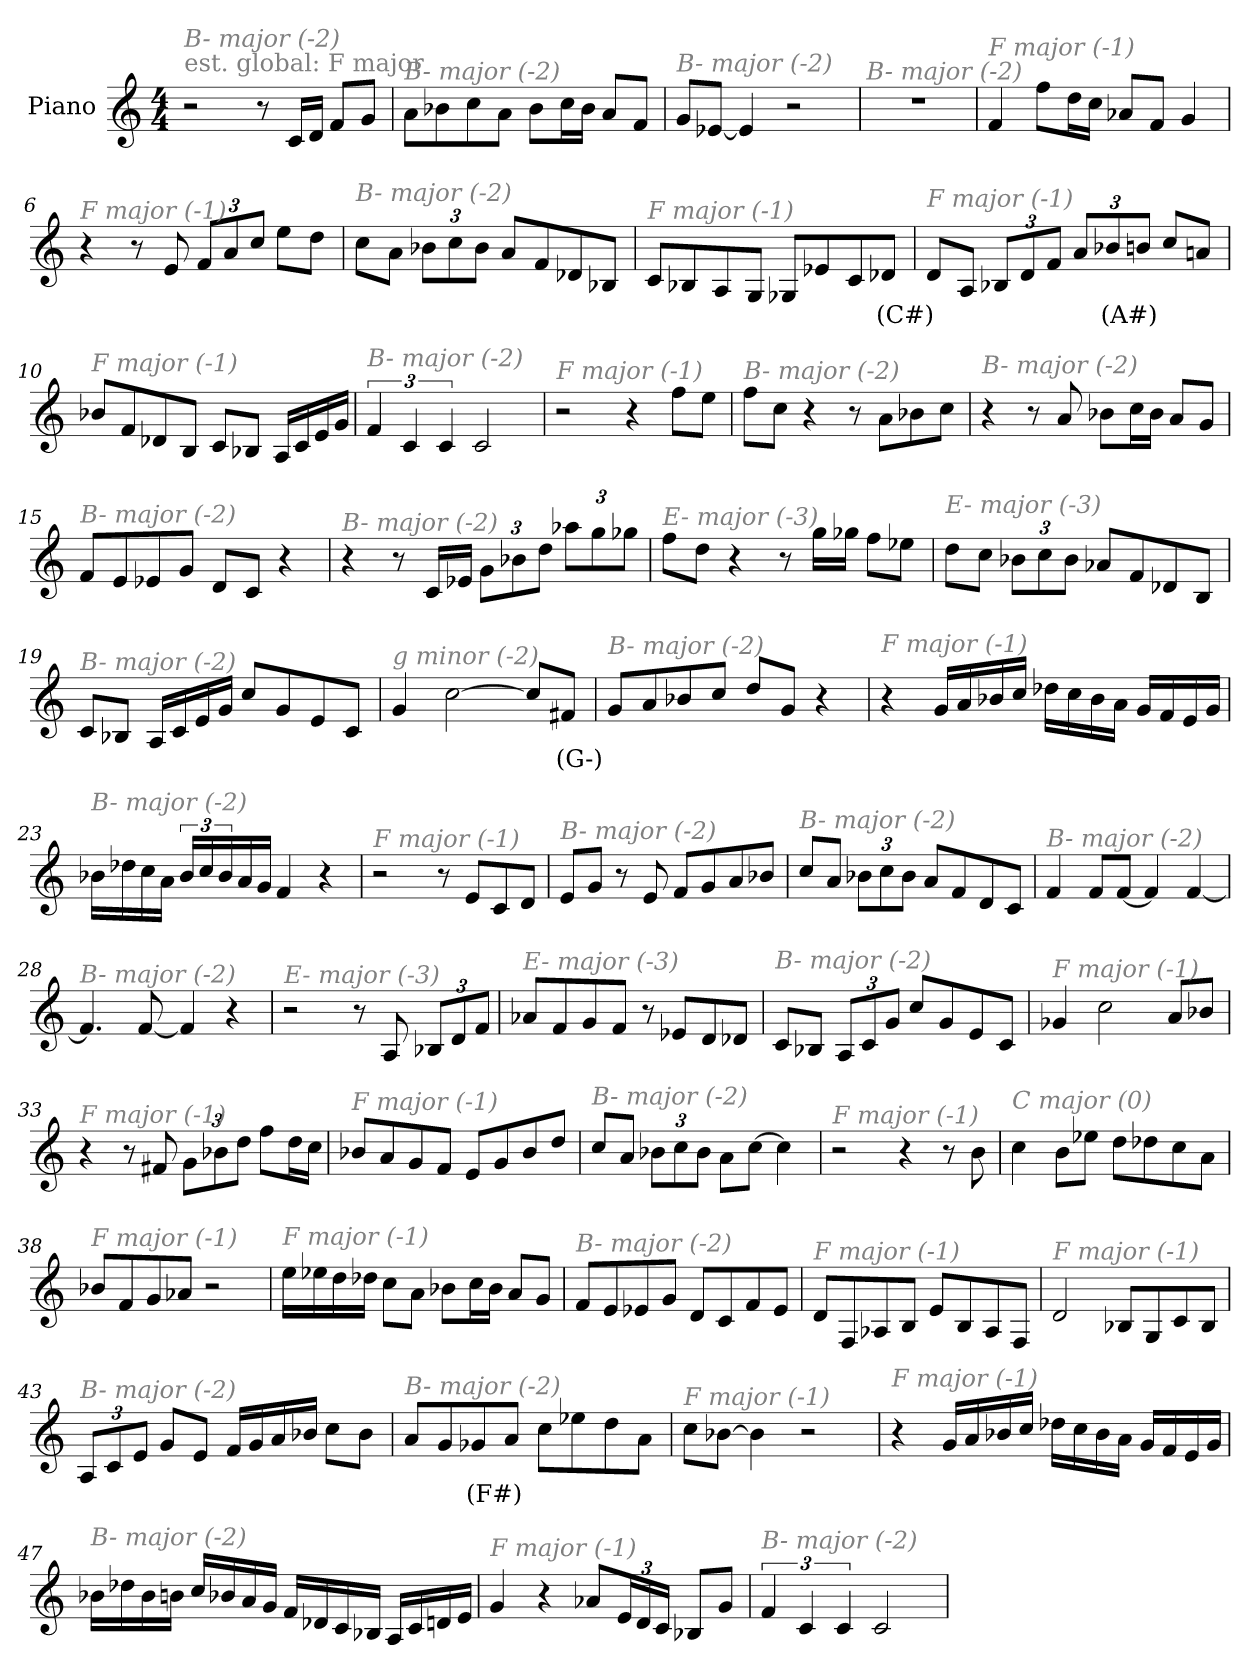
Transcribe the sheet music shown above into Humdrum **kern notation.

**kern	**text
*part1	*part1
*staff1	*staff1
*I"Piano	*
*I'Pno	*
*clefG2	*
*k[]	*
*M4/4	*
*MM220	*
=1	=1
!LO:TX:a:color=#808080:t=est. global&colon; F major	!
!LO:TX:i:color=#808080:t=B- major (-2)	!
2r	.
8r	.
16c/LL	.
16d/JJ	.
8f/L	.
8g/J	.
=2	=2
!LO:TX:i:color=#808080:t=B- major (-2)	!
8a\L	.
8b-X\	.
8cc\	.
8a\J	.
8b-\L	.
16cc\L	.
16b-\JJ	.
8a/L	.
8f/J	.
=3	=3
!LO:TX:i:color=#808080:t=B- major (-2)	!
8g/L	.
[8e-X/J	.
4e-/]	.
2r	.
=4	=4
!LO:TX:i:color=#808080:t=B- major (-2)	!
1r	.
=5	=5
!LO:TX:i:color=#808080:t=F major (-1)	!
4f/	.
8ff\L	.
16dd\L	.
16cc\JJ	.
8a-X/L	.
8f/J	.
4g/	.
!!LO:LB:g=z
=6	=6
!LO:TX:i:color=#808080:t=F major (-1)	!
4r	.
8r	.
8e/	.
*Xbrackettup	*
12f/L	.
12a/	.
12cc/J	.
8ee\L	.
8dd\J	.
=7	=7
!LO:TX:i:color=#808080:t=B- major (-2)	!
8cc\L	.
8a\J	.
12b-X\L	.
12cc\	.
12b-\J	.
8a/L	.
8f/	.
8d-X/	.
8B-X/J	.
=8	=8
!LO:TX:i:color=#808080:t=F major (-1)	!
8c/L	.
8B-X/	.
8A/	.
8G/J	.
8G-X/L	.
8e-X/	.
8c/	.
8d-Xi/J	(C#)
=9	=9
!LO:TX:i:color=#808080:t=F major (-1)	!
8d/L	.
8A/J	.
12B-X/L	.
12d/	.
12f/J	.
12a/L	.
12b-Xi/	(A#)
12b/J	.
8cc/L	.
8an/J	.
!!LO:LB:g=z
=10	=10
!LO:TX:i:color=#808080:t=F major (-1)	!
8b-X/L	.
8f/	.
8d-X/	.
8B/J	.
8c/L	.
8B-X/J	.
16A/LL	.
16c/	.
16e/	.
16g/JJ	.
=11	=11
*brackettup	*
!LO:TX:i:color=#808080:t=B- major (-2)	!
6f/	.
6c/	.
6c/	.
2c/	.
=12	=12
!LO:TX:i:color=#808080:t=F major (-1)	!
2r	.
4r	.
8ff\L	.
8ee\J	.
=13	=13
!LO:TX:i:color=#808080:t=B- major (-2)	!
8ff\L	.
8cc\J	.
4r	.
8r	.
8a\L	.
8b-X\	.
8cc\J	.
!!LO:LB:g=z
=14	=14
!LO:TX:i:color=#808080:t=B- major (-2)	!
4r	.
8r	.
8a/	.
8b-X\L	.
16cc\L	.
16b-\JJ	.
8a/L	.
8g/J	.
=15	=15
!LO:TX:i:color=#808080:t=B- major (-2)	!
8f/L	.
8e/	.
8e-X/	.
8g/J	.
8d/L	.
8c/J	.
4r	.
=16	=16
!LO:TX:i:color=#808080:t=B- major (-2)	!
4r	.
8r	.
16c/LL	.
16e-X/JJ	.
*Xbrackettup	*
12g\L	.
12b-X\	.
12dd\J	.
12aa-X\L	.
12gg\	.
12gg-X\J	.
=17	=17
!LO:TX:i:color=#808080:t=E- major (-3)	!
8ff\L	.
8dd\J	.
4r	.
8r	.
16gg\LL	.
16gg-X\JJ	.
8ff\L	.
8ee-X\J	.
!!LO:LB:g=z
=18	=18
!LO:TX:i:color=#808080:t=E- major (-3)	!
8dd\L	.
8cc\J	.
12b-X\L	.
12cc\	.
12b-\J	.
8a-X/L	.
8f/	.
8d-X/	.
8B/J	.
=19	=19
!LO:TX:i:color=#808080:t=B- major (-2)	!
8c/L	.
8B-X/J	.
16A/LL	.
16c/	.
16e/	.
16g/JJ	.
8cc/L	.
8g/	.
8e/	.
8c/J	.
=20	=20
!LO:TX:i:color=#808080:t=g minor (-2)	!
4g/	.
[2cc\	.
8cc/L]	.
8f#Xi/J	(G-)
=21	=21
!LO:TX:i:color=#808080:t=B- major (-2)	!
8g/L	.
8a/	.
8b-X/	.
8cc/J	.
8dd/L	.
8g/J	.
4r	.
!!LO:LB:g=z
=22	=22
!LO:TX:i:color=#808080:t=F major (-1)	!
4r	.
16g/LL	.
16a/	.
16b-X/	.
16cc/JJ	.
16dd-X\LL	.
16cc\	.
16b-\	.
16a\JJ	.
16g/LL	.
16f/	.
16e/	.
16g/JJ	.
=23	=23
!LO:TX:i:color=#808080:t=B- major (-2)	!
16b-X\LL	.
16dd-X\	.
16cc\	.
16a\JJ	.
*brackettup	*
24b-/LL	.
24cc/	.
24b-/	.
16a/	.
16g/JJ	.
4f/	.
4r	.
=24	=24
!LO:TX:i:color=#808080:t=F major (-1)	!
2r	.
8r	.
8e/L	.
8c/	.
8d/J	.
=25	=25
!LO:TX:i:color=#808080:t=B- major (-2)	!
8e/L	.
8g/J	.
8r	.
8e/	.
8f/L	.
8g/	.
8a/	.
8b-X/J	.
!!LO:LB:g=z
=26	=26
!LO:TX:i:color=#808080:t=B- major (-2)	!
8cc/L	.
8a/J	.
*Xbrackettup	*
12b-X\L	.
12cc\	.
12b-\J	.
8a/L	.
8f/	.
8d/	.
8c/J	.
=27	=27
!LO:TX:i:color=#808080:t=B- major (-2)	!
4f/	.
8f/L	.
[8f/J	.
4f/]	.
[4f/	.
=28	=28
!LO:TX:i:color=#808080:t=B- major (-2)	!
4.f/]	.
[8f/	.
4f/]	.
4r	.
=29	=29
!LO:TX:i:color=#808080:t=E- major (-3)	!
2r	.
8r	.
8A/	.
12B-X/L	.
12d/	.
12f/J	.
=30	=30
!LO:TX:i:color=#808080:t=E- major (-3)	!
8a-X/L	.
8f/	.
8g/	.
8f/J	.
8r	.
8e-X/L	.
8d/	.
8d-X/J	.
!!LO:LB:g=z
=31	=31
!LO:TX:i:color=#808080:t=B- major (-2)	!
8c/L	.
8B-X/J	.
12A/L	.
12c/	.
12g/J	.
8cc/L	.
8g/	.
8e/	.
8c/J	.
=32	=32
!LO:TX:i:color=#808080:t=F major (-1)	!
4g-X/	.
2cc\	.
8a/L	.
8b-X/J	.
=33	=33
!LO:TX:i:color=#808080:t=F major (-1)	!
4r	.
8r	.
8f#X/	.
12g\L	.
12b-X\	.
12dd\J	.
8ff\L	.
16dd\L	.
16cc\JJ	.
=34	=34
!LO:TX:i:color=#808080:t=F major (-1)	!
8b-X/L	.
8a/	.
8g/	.
8f/J	.
8e/L	.
8g/	.
8b-/	.
8dd/J	.
!!LO:LB:g=z
=35	=35
!LO:TX:i:color=#808080:t=B- major (-2)	!
8cc/L	.
8a/J	.
12b-X\L	.
12cc\	.
12b-\J	.
8a\L	.
[8cc\J	.
4cc\]	.
=36	=36
!LO:TX:i:color=#808080:t=F major (-1)	!
2r	.
4r	.
8r	.
8b\	.
=37	=37
!LO:TX:i:color=#808080:t=C major (0)	!
4cc\	.
8b\L	.
8ee-X\J	.
8dd\L	.
8dd-X\	.
8cc\	.
8a\J	.
=38	=38
!LO:TX:i:color=#808080:t=F major (-1)	!
8b-X/L	.
8f/	.
8g/	.
8a-X/J	.
2r	.
!!LO:LB:g=z
=39	=39
!LO:TX:i:color=#808080:t=F major (-1)	!
16ee\LL	.
16ee-X\	.
16dd\	.
16dd-X\JJ	.
8cc\L	.
8a\J	.
8b-X\L	.
16cc\L	.
16b-\JJ	.
8a/L	.
8g/J	.
=40	=40
!LO:TX:i:color=#808080:t=B- major (-2)	!
8f/L	.
8e/	.
8e-X/	.
8g/J	.
8d/L	.
8c/	.
8f/	.
8e-/J	.
=41	=41
!LO:TX:i:color=#808080:t=F major (-1)	!
8d/L	.
8F/	.
8A-X/	.
8B/J	.
8e/L	.
8B/	.
8A-/	.
8F/J	.
=42	=42
!LO:TX:i:color=#808080:t=F major (-1)	!
2d/	.
8B-X/L	.
8G/	.
8c/	.
8B-/J	.
!!LO:PB:g=z
=43	=43
!LO:TX:i:color=#808080:t=B- major (-2)	!
12A/L	.
12c/	.
12e/J	.
8g/L	.
8e/J	.
16f/LL	.
16g/	.
16a/	.
16b-X/JJ	.
8cc\L	.
8b-\J	.
=44	=44
!LO:TX:i:color=#808080:t=B- major (-2)	!
8a/L	.
8g/	.
8g-Xi/	(F#)
8a/J	.
8cc\L	.
8ee-X\	.
8dd\	.
8a\J	.
=45	=45
!LO:TX:i:color=#808080:t=F major (-1)	!
8cc\L	.
[8b-X\J	.
4b-\]	.
2r	.
=46	=46
!LO:TX:i:color=#808080:t=F major (-1)	!
4r	.
16g/LL	.
16a/	.
16b-X/	.
16cc/JJ	.
16dd-X\LL	.
16cc\	.
16b-\	.
16a\JJ	.
16g/LL	.
16f/	.
16e/	.
16g/JJ	.
!!LO:LB:g=z
=47	=47
!LO:TX:i:color=#808080:t=B- major (-2)	!
16b-X\LL	.
16dd-X\	.
16b-\	.
16bn\JJ	.
16cc/LL	.
16b-X/	.
16a/	.
16g/JJ	.
16f/LL	.
16d-X/	.
16c/	.
16B-X/JJ	.
16A/LL	.
16c/	.
16dn/	.
16e/JJ	.
=48	=48
!LO:TX:i:color=#808080:t=F major (-1)	!
4g/	.
4r	.
8a-X/L	.
24e/L	.
24d/	.
24c/JJ	.
8B-X/L	.
8g/J	.
=49	=49
*brackettup	*
!LO:TX:i:color=#808080:t=B- major (-2)	!
6f/	.
6c/	.
6c/	.
2c/	.
=	=
*-	*-
